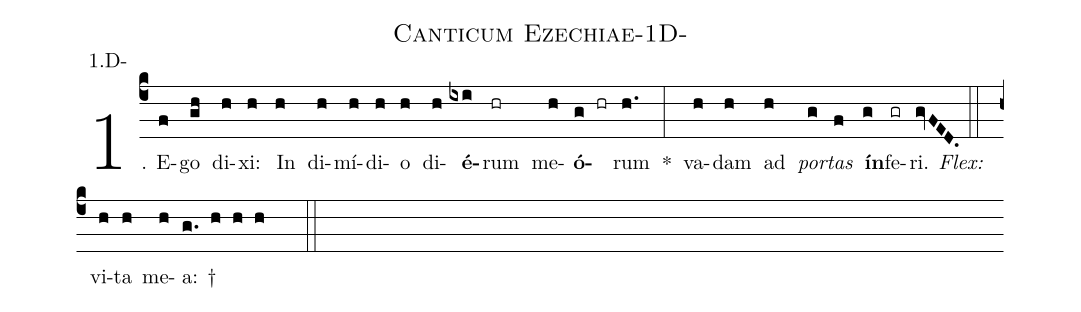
name: Canticum Ezechiae-1D-;
annotation: 1.D-;
%%
(c4)1. E(f)go(gh) di(h)xi:(h) In(h) di(h)mí(h)di(h)o(h) di(h)<b>é</b>(ixi)rum(hr) me(h)<b>ó</b>(g hr)rum(h.) *(:) va(h)dam(h) ad(h) <i>por</i>(g)<i>tas</i>(f) <b>ín</b>(g)fe(gr)ri.(gvFED.) (::)
<i>Flex:</i>()  vi(h)ta(h) me(h)a: †(g. h h h  ::)
